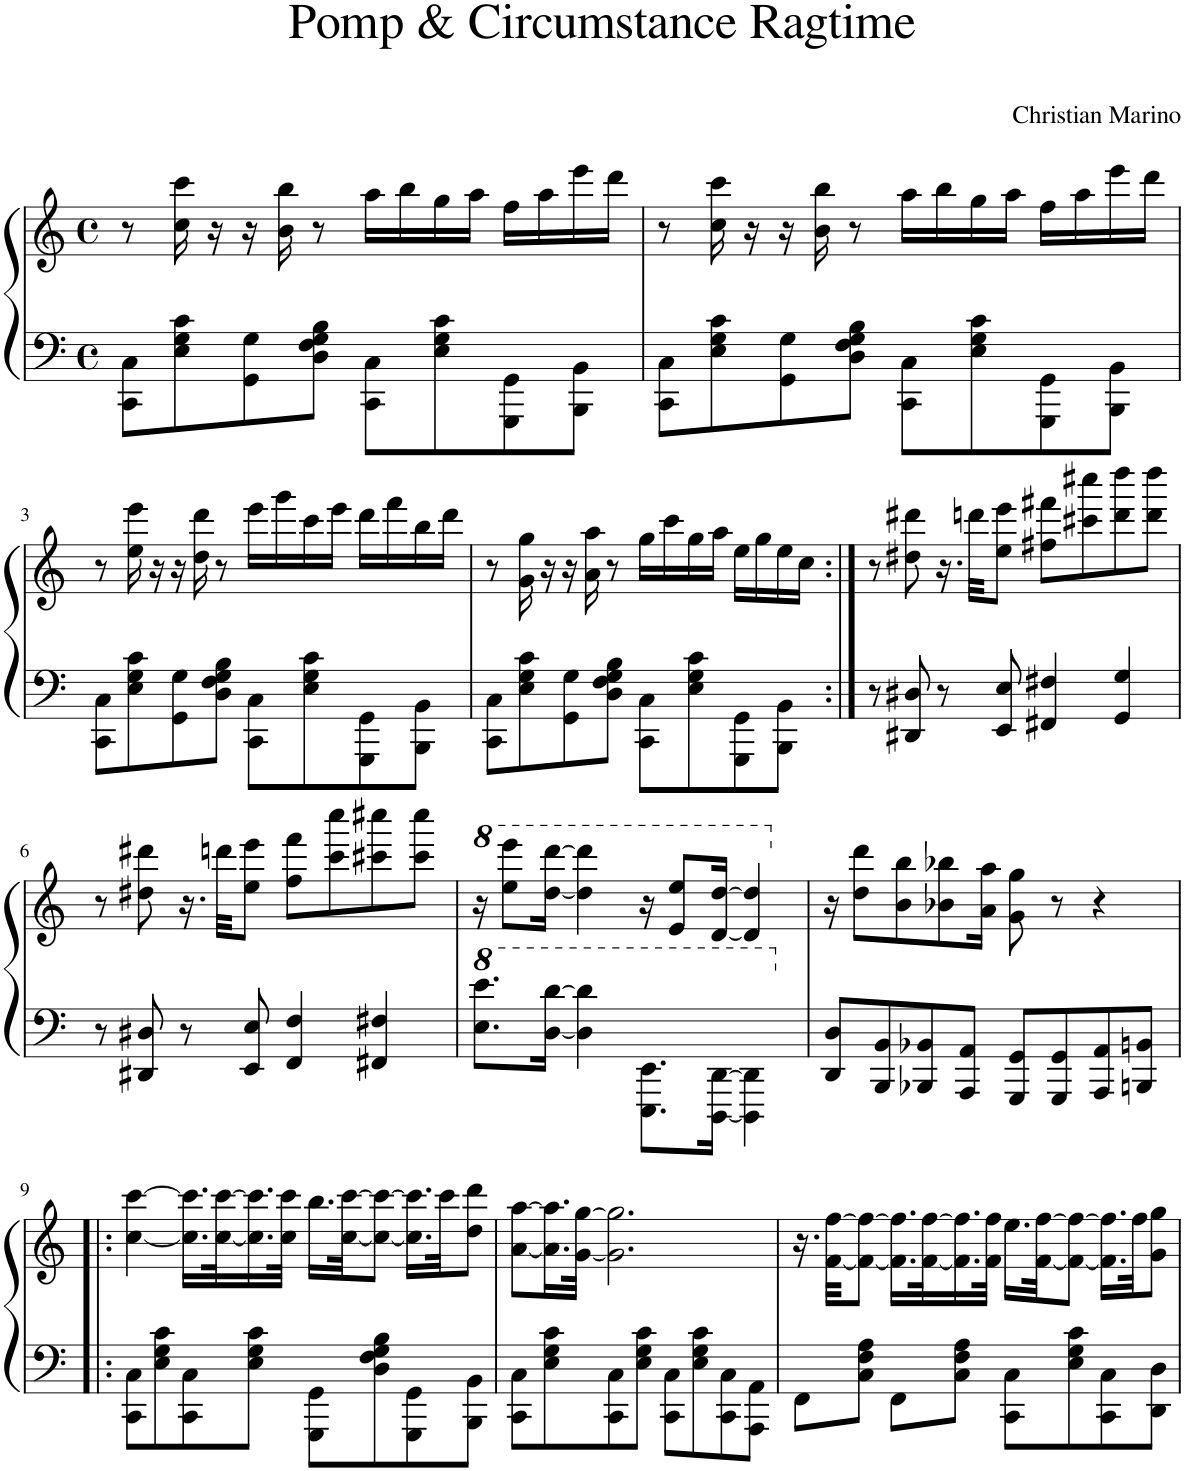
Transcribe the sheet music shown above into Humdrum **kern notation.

**kern	**kern
*part1	*part1
*staff2	*staff1
*I"Piano	*
*I'Pno.	*
*clefF4	*clefG2
*k[]	*k[]
*M4/4	*M4/4
*met(c)	*met(c)
=1	=1
8CC\ 8C\L	8r
8E\ 8G\ 8c\	16cc\ 16ccc\
.	16r
8GG\ 8G\	16r
.	16b\ 16bb\
8D\ 8F\ 8G\ 8B\J	8r
8CC\ 8C\L	16aa\LL
.	16bb\
8E\ 8G\ 8c\	16gg\
.	16aa\JJ
8GGG\ 8GG\	16ff\LL
.	16aa\
8BBB\ 8BB\J	16eee\
.	16ddd\JJ
=2	=2
8CC\ 8C\L	8r
8E\ 8G\ 8c\	16cc\ 16ccc\
.	16r
8GG\ 8G\	16r
.	16b\ 16bb\
8D\ 8F\ 8G\ 8B\J	8r
8CC\ 8C\L	16aa\LL
.	16bb\
8E\ 8G\ 8c\	16gg\
.	16aa\JJ
8GGG\ 8GG\	16ff\LL
.	16aa\
8BBB\ 8BB\J	16eee\
.	16ddd\JJ
!!LO:LB:g=z
=3	=3
8CC\ 8C\L	8r
8E\ 8G\ 8c\	16ee\ 16eee\
.	16r
8GG\ 8G\	16r
.	16dd\ 16ddd\
8D\ 8F\ 8G\ 8B\J	8r
8CC\ 8C\L	16eee\LL
.	16ggg\
8E\ 8G\ 8c\	16ccc\
.	16eee\JJ
8GGG\ 8GG\	16ddd\LL
.	16fff\
8BBB\ 8BB\J	16bb\
.	16ddd\JJ
=4	=4
8CC\ 8C\L	8r
8E\ 8G\ 8c\	16g\ 16gg\
.	16r
8GG\ 8G\	16r
.	16a\ 16aa\
8D\ 8F\ 8G\ 8B\J	8r
8CC\ 8C\L	16gg\LL
.	16ccc\
8E\ 8G\ 8c\	16gg\
.	16aa\JJ
8GGG\ 8GG\	16ee\LL
.	16gg\
8BBB\ 8BB\J	16ee\
.	16cc\JJ
=5:|!	=5:|!
8r	8r
8DD#X/ 8D#X/	8dd#X\ 8ddd#X\
8r	16.r
.	32dddn\KKL
8EE/ 8E/	8ee\ 8eee\J
4FF#X/ 4F#X/	8ff#X\ 8fff#X\L
.	8ccc#X\ 8cccc#X\
4GG/ 4G/	8ddd\ 8dddd\
.	8ddd\ 8dddd\J
!!LO:LB:g=z
=6	=6
8r	8r
8DD#X/ 8D#X/	8dd#X\ 8ddd#X\
8r	16.r
.	32dddn\KKL
8EE/ 8E/	8ee\ 8eee\J
4FF/ 4F/	8ff\ 8fff\L
.	8ccc\ 8cccc\
4FF#X/ 4F#X/	8ccc#X\ 8cccc#X\
.	8ccc#\ 8cccc#\J
=7	=7
*8va	*
*	*8va
8.e\ 8.ee\L	16r
.	8eee\ 8eeee\L
[16d\ [16dd\Jk	[16ddd\ [16dddd\Jk
4d\] 4dd\]	4ddd\] 4dddd\]
8.EE\ 8.E\L	16r
.	8ee/ 8eee/L
[16DD\ [16D\Jk	[16dd/ [16ddd/Jk
4DD\] 4D\]	4dd/] 4ddd/]
=8	=8
*X8va	*
*	*X8va
8DD/ 8D/L	16r
.	8dd\ 8ddd\L
8BBB/ 8BB/	.
.	8b\ 8bb\
8BBB-X/ 8BB-X/	.
.	8b-X\ 8bb-X\
8AAA/ 8AA/J	.
.	16a\ 16aa\Jk
8GGG/ 8GG/L	8g\ 8gg\
8GGG/ 8GG/	8r
8AAA/ 8AA/	4r
8BBBn/ 8BBn/J	.
!!LO:LB:g=z
=9!|:	=9!|:
8CC\ 8C\L	[4cc\ [4ccc\
8E\ 8G\ 8c\	.
8CC\ 8C\	16.cc\] 16.ccc\]LL
.	[32cc\ [32ccc\K
8E\ 8G\ 8c\J	16.cc\] 16.ccc\]
.	32cc\ 32ccc\JJk
8GGG\ 8GG\L	16.bb\LL
.	[32cc\ [32ccc\JK
8D\ 8F\ 8G\ 8B\	8cc\_ 8ccc\_J
8GGG\ 8GG\	16.cc\] 16.ccc\]LL
.	32ccc\JK
8BBB\ 8BB\J	8dd\ 8ddd\J
=10	=10
8CC\ 8C\L	[8a\ [8aa\L
8E\ 8G\ 8c\	16.a\] 16.aa\]L
.	[32g\ [32gg\JJk
8CC\ 8C\	2.g\] 2.gg\]
8E\ 8G\ 8c\J	.
8CC\ 8C\L	.
8E\ 8G\ 8c\	.
8CC\ 8C\	.
8AAA\ 8AA\J	.
=11	=11
8FF\L	16.r
.	[32f\ [32ff\KKL
8C\ 8F\ 8A\J	8f\_ 8ff\_J
8FF\L	16.f\] 16.ff\]LL
.	[32f\ [32ff\K
8C\ 8F\ 8A\J	16.f\] 16.ff\]
.	32f\ 32ff\JJk
8CC\ 8C\L	16.ee\LL
.	[32f\ [32ff\JK
8E\ 8G\ 8c\	8f\_ 8ff\_J
8CC\ 8C\	16.f\] 16.ff\]LL
.	32ff\JK
8DD\ 8D\J	8g\ 8gg\J
=	=
*-	*-
